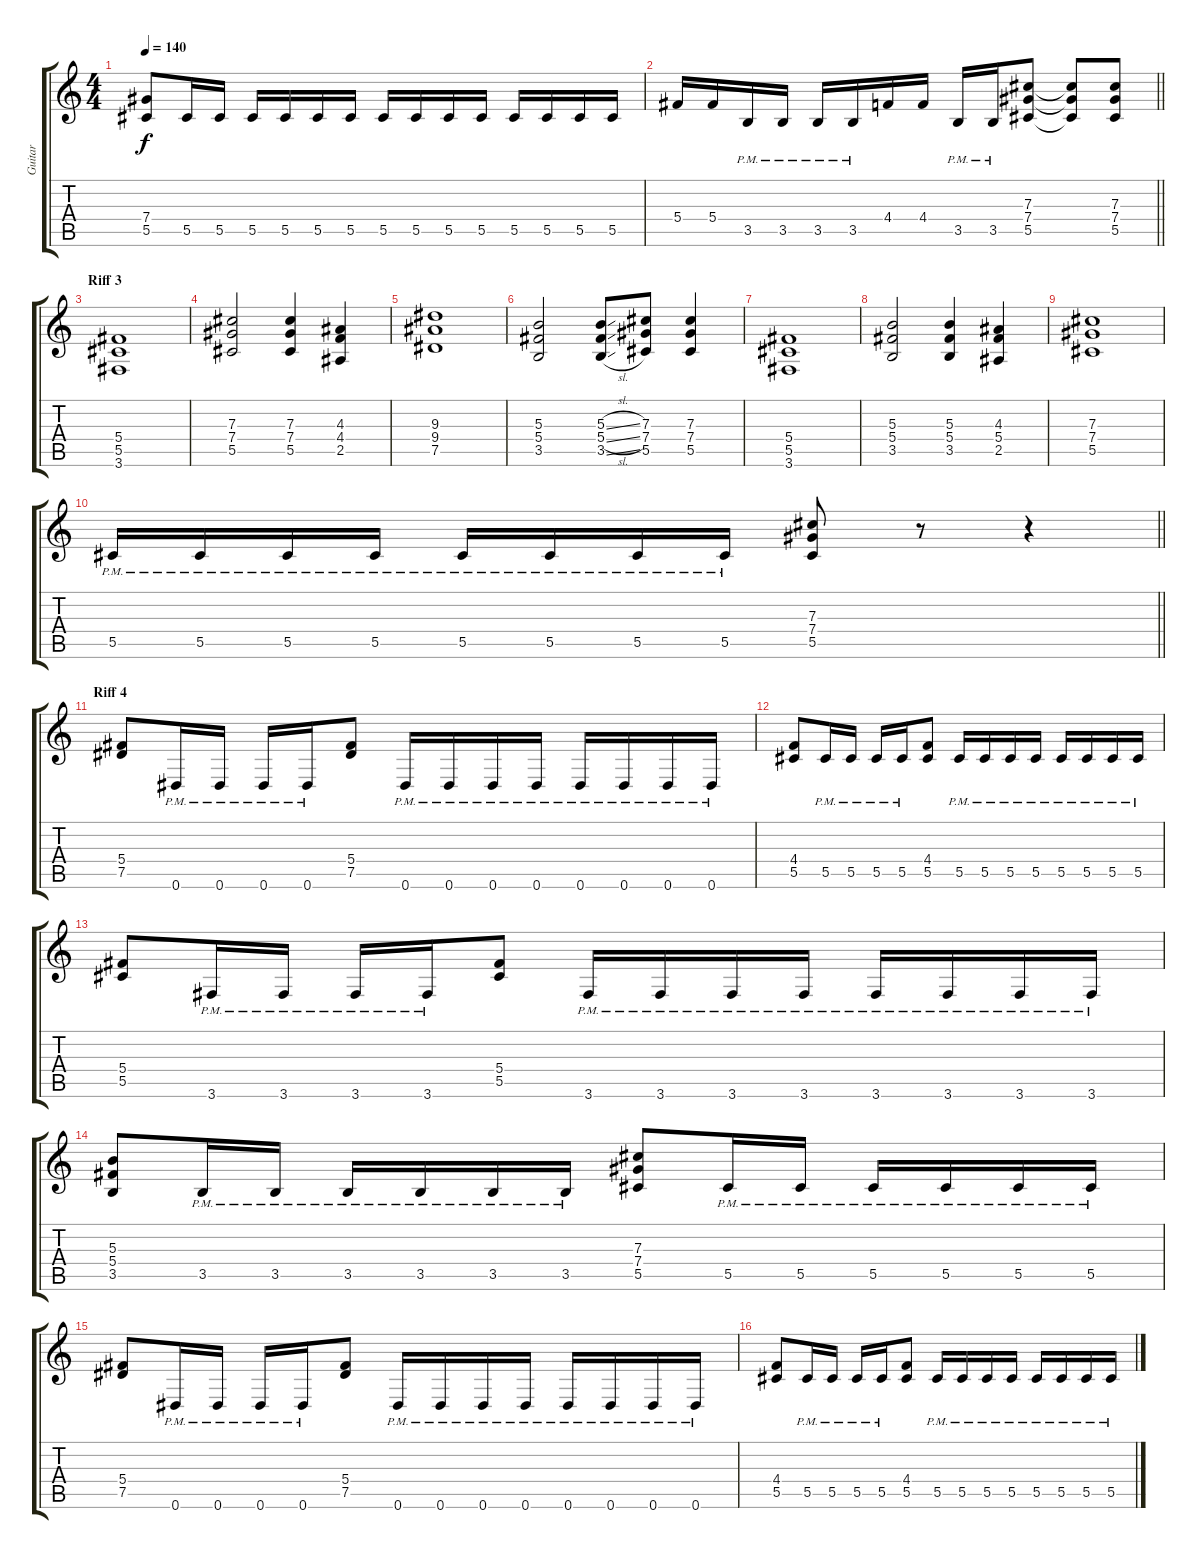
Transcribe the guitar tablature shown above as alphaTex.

\track ("Guitar" "Guitar") {instrument distortionguitar}
\staff {score tabs}
\tuning (Eb4 Bb3 Gb3 Db3 Ab2 Eb2) {hide}
\ts (4 4)
\tempo 140
\clef g2
\ks c
(7.4 5.5).8{dy f} 5.5.16 5.5.16 5.5.16 5.5.16 5.5.16 5.5.16 5.5.16 5.5.16 5.5.16 5.5.16 5.5.16 5.5.16 5.5.16 5.5.16 |
\barLineRight lightlight
5.4.16 5.4.16 3.5{pm}.16 3.5{pm}.16 3.5{pm}.16 3.5{pm}.16 4.4.16 4.4.16 3.5{pm}.16 3.5{pm}.16 (7.3 7.4 5.5).8 (7.3{t} 7.4{t} 5.5{t}).8 (7.3 7.4 5.5).8 |
\section ("" "Riff 3")
(5.4 5.5 3.6).1 |
(7.3 7.4 5.5).2 (7.3 7.4 5.5).4 (4.3 4.4 2.5).4 |
(9.3 9.4 7.5).1 |
(5.3 5.4 3.5).2 (5.3{sl} 5.4{sl} 3.5{sl}).8 (7.3 7.4 5.5).8 (7.3 7.4 5.5).4 |
(5.4 5.5 3.6).1 |
(5.3 5.4 3.5).2 (5.3 5.4 3.5).4 (4.3 5.4 2.5).4 |
(7.3 7.4 5.5).1 |
\barLineRight lightlight
5.5{pm}.16 5.5{pm}.16 5.5{pm}.16 5.5{pm}.16 5.5{pm}.16 5.5{pm}.16 5.5{pm}.16 5.5{pm}.16 (7.3 7.4 5.5).8 r.8 r.4 |
\section ("" "Riff 4")
(5.4 7.5).8 0.6{pm}.16 0.6{pm}.16 0.6{pm}.16 0.6{pm}.16 (5.4 7.5).8 0.6{pm}.16 0.6{pm}.16 0.6{pm}.16 0.6{pm}.16 0.6{pm}.16 0.6{pm}.16 0.6{pm}.16 0.6{pm}.16 |
(4.4 5.5).8 5.5{pm}.16 5.5{pm}.16 5.5{pm}.16 5.5{pm}.16 (4.4 5.5).8 5.5{pm}.16 5.5{pm}.16 5.5{pm}.16 5.5{pm}.16 5.5{pm}.16 5.5{pm}.16 5.5{pm}.16 5.5{pm}.16 |
(5.4 5.5).8 3.6{pm}.16 3.6{pm}.16 3.6{pm}.16 3.6{pm}.16 (5.4 5.5).8 3.6{pm}.16 3.6{pm}.16 3.6{pm}.16 3.6{pm}.16 3.6{pm}.16 3.6{pm}.16 3.6{pm}.16 3.6{pm}.16 |
(5.3 5.4 3.5).8 3.5{pm}.16 3.5{pm}.16 3.5{pm}.16 3.5{pm}.16 3.5{pm}.16 3.5{pm}.16 (7.3 7.4 5.5).8 5.5{pm}.16 5.5{pm}.16 5.5{pm}.16 5.5{pm}.16 5.5{pm}.16 5.5{pm}.16 |
(5.4 7.5).8 0.6{pm}.16 0.6{pm}.16 0.6{pm}.16 0.6{pm}.16 (5.4 7.5).8 0.6{pm}.16 0.6{pm}.16 0.6{pm}.16 0.6{pm}.16 0.6{pm}.16 0.6{pm}.16 0.6{pm}.16 0.6{pm}.16 |
(4.4 5.5).8 5.5{pm}.16 5.5{pm}.16 5.5{pm}.16 5.5{pm}.16 (4.4 5.5).8 5.5{pm}.16 5.5{pm}.16 5.5{pm}.16 5.5{pm}.16 5.5{pm}.16 5.5{pm}.16 5.5{pm}.16 5.5{pm}.16
